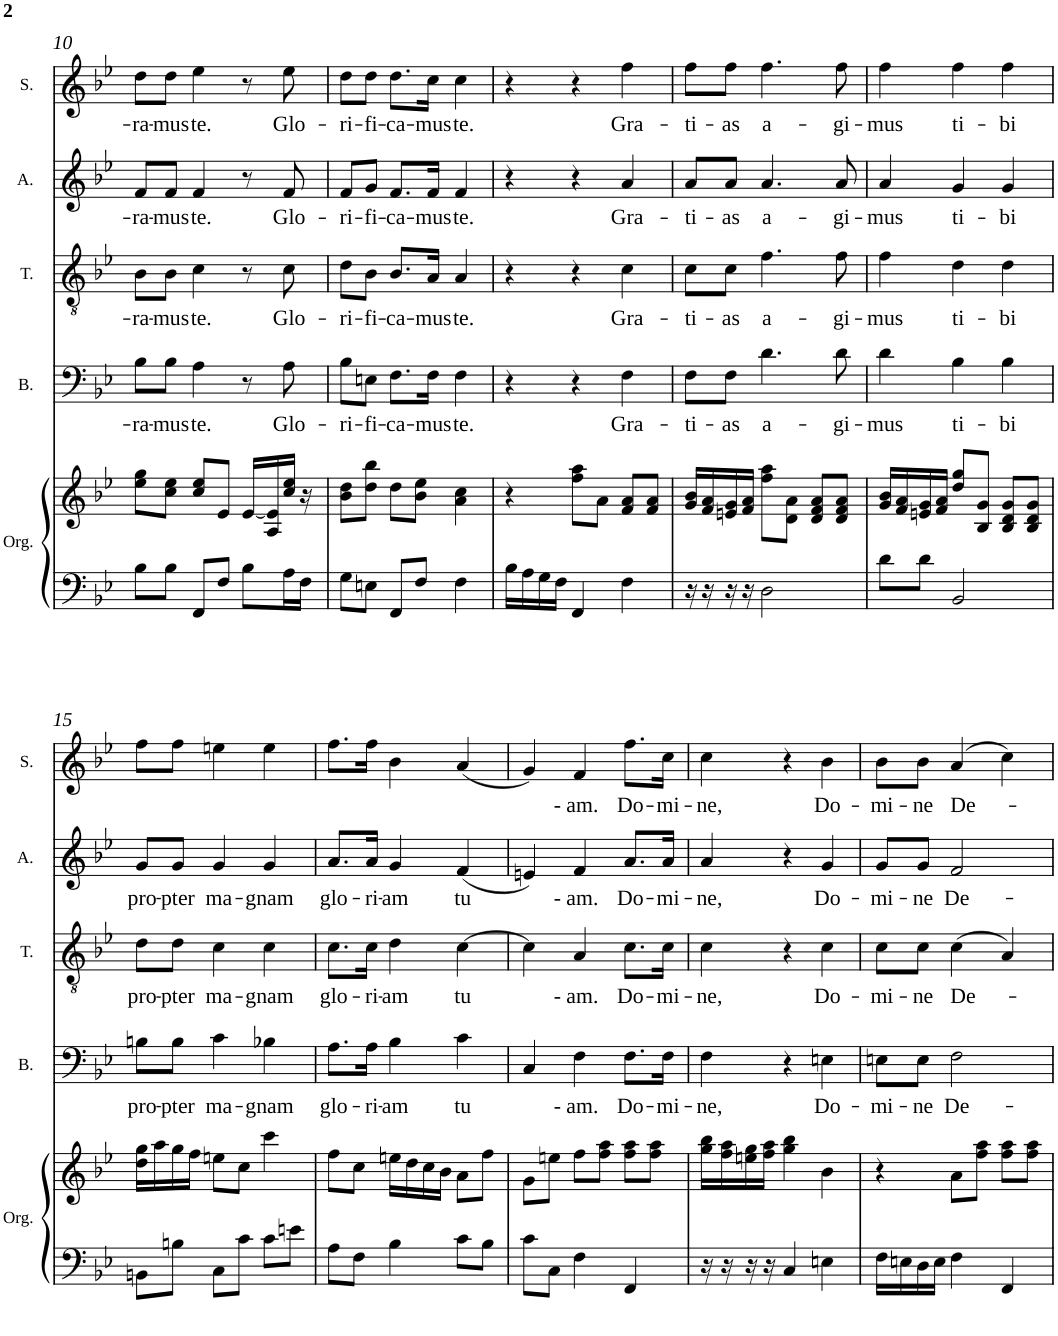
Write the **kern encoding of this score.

**kern	**kern	**kern	**text	**kern	**text	**kern	**text	**kern	**text
*part5	*part5	*part4	*part4	*part3	*part3	*part2	*part2	*part1	*part1
*staff6	*staff5	*staff4	*staff4	*staff3	*staff3	*staff2	*staff2	*staff1	*staff1
*I"Organ	*	*I"Bass	*	*I"Tenor	*	*I"Alto	*	*I"Soprano	*
*I'Org.	*	*I'B.	*	*I'T.	*	*I'A.	*	*I'S.	*
!!LO:PB:g=z
*clefF4	*clefG2	*clefF4	*	*clefGv2	*	*clefG2	*	*clefG2	*
*k[b-e-]	*k[b-e-]	*k[b-e-]	*	*k[b-e-]	*	*k[b-e-]	*	*k[b-e-]	*
*M3/4	*M3/4	*M3/4	*	*M3/4	*	*M3/4	*	*M3/4	*
=10	=10	=10	=10	=10	=10	=10	=10	=10	=10
!	!	!	!LO:LY:b	!	!LO:LY:b	!	!LO:LY:b	!	!LO:LY:b
8B-\L	8ee-\ 8gg\L	8B-\L	-ra-	8B-\L	-ra-	8f/L	-ra-	8dd\L	-ra-
!	!	!	!LO:LY:b	!	!LO:LY:b	!	!LO:LY:b	!	!LO:LY:b
8B-\J	8cc\ 8ee-\J	8B-\J	-mus	8B-\J	-mus	8f/J	-mus	8dd\J	-mus
!	!	!	!LO:LY:b	!	!LO:LY:b	!	!LO:LY:b	!	!LO:LY:b
8FF/L	8cc/ 8ee-/L	4A\	te.	4c\	te.	4f/	te.	4ee-\	te.
8F/J	8e-/J	.	.	.	.	.	.	.	.
8B-\L	[16e-/LL	8r	.	8r	.	8r	.	8r	.
.	16A/ 16e-/]	.	.	.	.	.	.	.	.
!	!	!	!LO:LY:b	!	!LO:LY:b	!	!LO:LY:b	!	!LO:LY:b
16A\L	16cc/ 16ee-/JJ	8A\	Glo-	8c\	Glo-	8f/	Glo-	8ee-\	Glo-
16F\JJ	16r	.	.	.	.	.	.	.	.
=11	=11	=11	=11	=11	=11	=11	=11	=11	=11
!	!	!	!LO:LY:b	!	!LO:LY:b	!	!LO:LY:b	!	!LO:LY:b
8G\L	8b-\ 8dd\L	8B-\L	-ri-	8d\L	-ri-	8f/L	-ri-	8dd\L	-ri-
!	!	!	!LO:LY:b	!	!LO:LY:b	!	!LO:LY:b	!	!LO:LY:b
8En\J	8dd\ 8bb-\J	8En\J	-fi-	8B-\J	-fi-	8g/J	-fi-	8dd\J	-fi-
!	!	!	!LO:LY:b	!	!LO:LY:b	!	!LO:LY:b	!	!LO:LY:b
8FF/L	8dd\L	8.F\L	-ca-	8.B-/L	-ca-	8.f/L	-ca-	8.dd\L	-ca-
8F/J	8b-\ 8ee-\J	.	.	.	.	.	.	.	.
!	!	!	!LO:LY:b	!	!LO:LY:b	!	!LO:LY:b	!	!LO:LY:b
.	.	16F\Jk	-mus	16A/Jk	-mus	16f/Jk	-mus	16cc\Jk	-mus
!	!	!	!LO:LY:b	!	!LO:LY:b	!	!LO:LY:b	!	!LO:LY:b
4F\	4a\ 4cc\	4F\	te.	4A/	te.	4f/	te.	4cc\	te.
=12	=12	=12	=12	=12	=12	=12	=12	=12	=12
16B-\LL	4r	4r	.	4r	.	4r	.	4r	.
16A\	.	.	.	.	.	.	.	.	.
16G\	.	.	.	.	.	.	.	.	.
16F\JJ	.	.	.	.	.	.	.	.	.
4FF/	8ff\ 8aa\L	4r	.	4r	.	4r	.	4r	.
.	8a\J	.	.	.	.	.	.	.	.
!	!	!	!LO:LY:b	!	!LO:LY:b	!	!LO:LY:b	!	!LO:LY:b
4F\	8f/ 8a/L	4F\	Gra-	4c\	Gra-	4a/	Gra-	4ff\	Gra-
.	8f/ 8a/J	.	.	.	.	.	.	.	.
=13	=13	=13	=13	=13	=13	=13	=13	=13	=13
!	!	!	!LO:LY:b	!	!LO:LY:b	!	!LO:LY:b	!	!LO:LY:b
16r	16g/ 16b-/LL	8F\L	ti-	8c\L	ti-	8a/L	ti-	8ff\L	ti-
16r	16f/ 16a/	.	.	.	.	.	.	.	.
!	!	!	!LO:LY:b	!	!LO:LY:b	!	!LO:LY:b	!	!LO:LY:b
16r	16en/ 16g/	8F\J	-as	8c\J	-as	8a/J	-as	8ff\J	-as
16r	16f/ 16a/JJ	.	.	.	.	.	.	.	.
!	!	!	!LO:LY:b	!	!LO:LY:b	!	!LO:LY:b	!	!LO:LY:b
2D\	8ff\ 8aa\L	4.d\	a-	4.f\	a-	4.a/	a-	4.ff\	a-
.	8d\ 8a\J	.	.	.	.	.	.	.	.
.	8d/ 8f/ 8a/L	.	.	.	.	.	.	.	.
!	!	!	!LO:LY:b	!	!LO:LY:b	!	!LO:LY:b	!	!LO:LY:b
.	8d/ 8f/ 8a/J	8d\	-gi-	8f\	-gi-	8a/	-gi-	8ff\	-gi-
=14	=14	=14	=14	=14	=14	=14	=14	=14	=14
!	!	!	!LO:LY:b	!	!LO:LY:b	!	!LO:LY:b	!	!LO:LY:b
8d\L	16g/ 16b-/LL	4d\	-mus	4f\	-mus	4a/	-mus	4ff\	-mus
.	16f/ 16a/	.	.	.	.	.	.	.	.
8d\J	16en/ 16g/	.	.	.	.	.	.	.	.
.	16f/ 16a/JJ	.	.	.	.	.	.	.	.
!	!	!	!LO:LY:b	!	!LO:LY:b	!	!LO:LY:b	!	!LO:LY:b
2BB-/	8dd/ 8gg/L	4B-\	ti-	4d\	ti-	4g/	ti-	4ff\	ti-
.	8B-/ 8g/J	.	.	.	.	.	.	.	.
!	!	!	!LO:LY:b	!	!LO:LY:b	!	!LO:LY:b	!	!LO:LY:b
.	8B-/ 8d/ 8g/L	4B-\	-bi	4d\	-bi	4g/	-bi	4ff\	-bi
.	8B-/ 8d/ 8g/J	.	.	.	.	.	.	.	.
!!LO:LB:g=z
=15	=15	=15	=15	=15	=15	=15	=15	=15	=15
!	!	!	!LO:LY:b	!	!LO:LY:b	!	!LO:LY:b	!	!
8BBn\L	16dd\ 16gg\LL	8Bn\L	pro-	8d\L	pro-	8g/L	pro-	8ff\L	.
.	16aa\	.	.	.	.	.	.	.	.
!	!	!	!LO:LY:b	!	!LO:LY:b	!	!LO:LY:b	!	!
8Bn\J	16gg\	8B\J	-pter	8d\J	-pter	8g/J	-pter	8ff\J	.
.	16ff\JJ	.	.	.	.	.	.	.	.
!	!	!	!LO:LY:b	!	!LO:LY:b	!	!LO:LY:b	!	!
8C\L	8een\L	4c\	ma-	4c\	ma-	4g/	ma-	4een\	.
8c\J	8cc\J	.	.	.	.	.	.	.	.
!	!	!	!LO:LY:b	!	!LO:LY:b	!	!LO:LY:b	!	!
8c\L	4ccc\	4B-X\	-gnam	4c\	-gnam	4g/	-gnam	4ee\	.
8en\J	.	.	.	.	.	.	.	.	.
=16	=16	=16	=16	=16	=16	=16	=16	=16	=16
!	!	!	!LO:LY:b	!	!LO:LY:b	!	!LO:LY:b	!	!
8A\L	8ff\L	8.A\L	glo-	8.c\L	glo-	8.a/L	glo-	8.ff\L	.
8F\J	8cc\J	.	.	.	.	.	.	.	.
!	!	!	!LO:LY:b	!	!LO:LY:b	!	!LO:LY:b	!	!
.	.	16A\Jk	-ri-	16c\Jk	-ri-	16a/Jk	-ri-	16ff\Jk	.
!	!	!	!LO:LY:b	!	!LO:LY:b	!	!LO:LY:b	!	!
4B-\	16een\LL	4B-\	-am	4d\	-am	4g/	-am	4b-\	.
.	16dd\	.	.	.	.	.	.	.	.
.	16cc\	.	.	.	.	.	.	.	.
.	16b-\JJ	.	.	.	.	.	.	.	.
!	!	!	!LO:LY:b	!	!LO:LY:b	!	!LO:LY:b	!	!
8c\L	8a\L	4c\	tu	[4c\	tu	(<4f/	tu	(<4a/	.
8B-\J	8ff\J	.	.	.	.	.	.	.	.
=17	=17	=17	=17	=17	=17	=17	=17	=17	=17
8c\L	8g\L	4C/	.	4c\]	.	4en/)	.	4g/)	.
8C\J	8een\J	.	.	.	.	.	.	.	.
!	!	!	!LO:LY:b	!	!LO:LY:b	!	!LO:LY:b	!	!LO:LY:b
4F\	8ff\L	4F\	- am.	4A/	- am.	4f/	- am.	4f/	- am.
.	8ff\ 8aa\J	.	.	.	.	.	.	.	.
!	!	!	!LO:LY:b	!	!LO:LY:b	!	!LO:LY:b	!	!LO:LY:b
4FF/	8ff\ 8aa\L	8.F\L	Do-	8.c\L	Do-	8.a/L	Do-	8.ff\L	Do-
.	8ff\ 8aa\J	.	.	.	.	.	.	.	.
!	!	!	!LO:LY:b	!	!LO:LY:b	!	!LO:LY:b	!	!LO:LY:b
.	.	16F\Jk	-mi-	16c\Jk	-mi-	16a/Jk	-mi-	16cc\Jk	-mi-
=18	=18	=18	=18	=18	=18	=18	=18	=18	=18
!	!	!	!LO:LY:b	!	!LO:LY:b	!	!LO:LY:b	!	!LO:LY:b
16r	16gg\ 16bb-\LL	4F\	-ne,	4c\	-ne,	4a/	-ne,	4cc\	-ne,
16r	16ff\ 16aa\	.	.	.	.	.	.	.	.
16r	16een\ 16gg\	.	.	.	.	.	.	.	.
16r	16ff\ 16aa\JJ	.	.	.	.	.	.	.	.
4C/	4gg\ 4bb-\	4r	.	4r	.	4r	.	4r	.
!	!	!	!LO:LY:b	!	!LO:LY:b	!	!LO:LY:b	!	!LO:LY:b
4En\	4b-\	4En\	Do-	4c\	Do-	4g/	Do-	4b-\	Do-
=19	=19	=19	=19	=19	=19	=19	=19	=19	=19
!	!	!	!LO:LY:b	!	!LO:LY:b	!	!LO:LY:b	!	!LO:LY:b
16F\LL	4r	8En\L	-mi-	8c\L	-mi-	8g/L	-mi-	8b-\L	-mi-
16En\	.	.	.	.	.	.	.	.	.
!	!	!	!LO:LY:b	!	!LO:LY:b	!	!LO:LY:b	!	!LO:LY:b
16D\	.	8E\J	-ne	8c\J	-ne	8g/J	-ne	8b-\J	-ne
16E\JJ	.	.	.	.	.	.	.	.	.
!	!	!	!LO:LY:b	!	!LO:LY:b	!	!LO:LY:b	!	!LO:LY:b
4F\	8a\L	2F\	De-	(>4c\	De-	2f/	De-	(>4a/	De-
.	8ff\ 8aa\J	.	.	.	.	.	.	.	.
4FF/	8ff\ 8aa\L	.	.	4A/)	.	.	.	4cc\)	.
.	8ff\ 8aa\J	.	.	.	.	.	.	.	.
=	=	=	=	=	=	=	=	=	=
*-	*-	*-	*-	*-	*-	*-	*-	*-	*-
